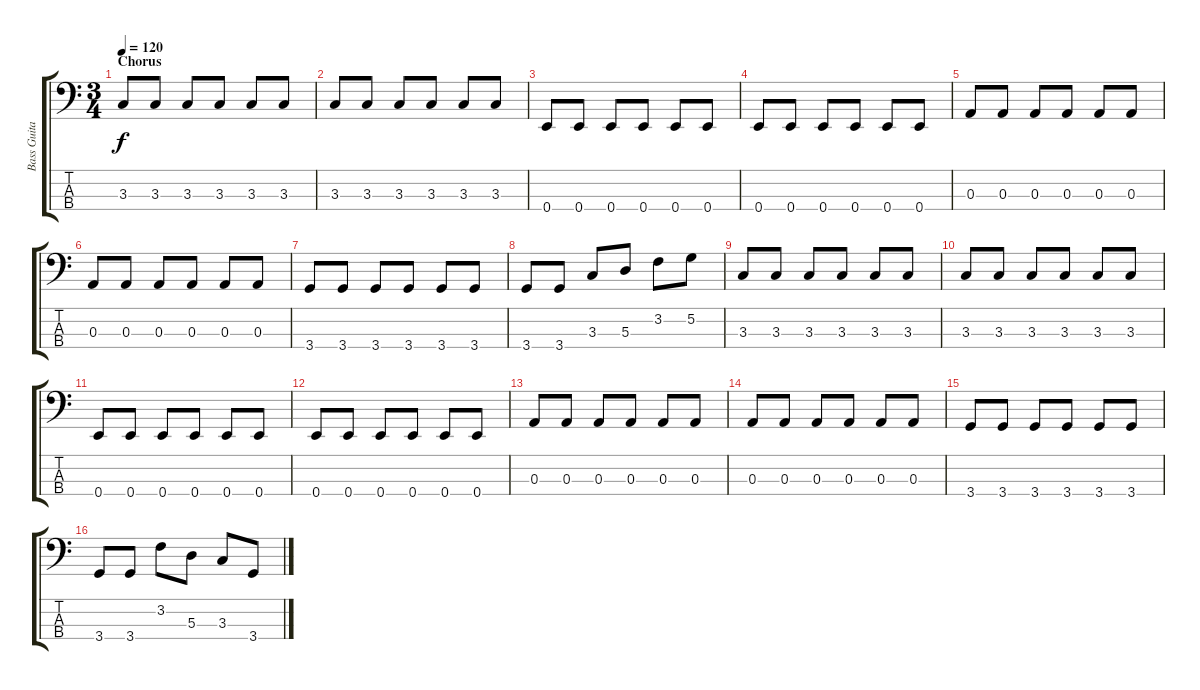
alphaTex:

\track ("Bass Guitar" "Bass Guita") {instrument electricbasspick}
\staff {score tabs}
\tuning (G2 D2 A1 E1) {hide}
\ts (3 4)
\section ("" "Chorus")
\tempo 120
\clef f4
\ks c
3.3.8{dy f} 3.3.8 3.3.8 3.3.8 3.3.8 3.3.8 |
3.3.8 3.3.8 3.3.8 3.3.8 3.3.8 3.3.8 |
0.4.8 0.4.8 0.4.8 0.4.8 0.4.8 0.4.8 |
0.4.8 0.4.8 0.4.8 0.4.8 0.4.8 0.4.8 |
0.3.8 0.3.8 0.3.8 0.3.8 0.3.8 0.3.8 |
0.3.8 0.3.8 0.3.8 0.3.8 0.3.8 0.3.8 |
3.4.8 3.4.8 3.4.8 3.4.8 3.4.8 3.4.8 |
3.4.8 3.4.8 3.3.8 5.3.8 3.2.8 5.2.8 |
3.3.8 3.3.8 3.3.8 3.3.8 3.3.8 3.3.8 |
3.3.8 3.3.8 3.3.8 3.3.8 3.3.8 3.3.8 |
0.4.8 0.4.8 0.4.8 0.4.8 0.4.8 0.4.8 |
0.4.8 0.4.8 0.4.8 0.4.8 0.4.8 0.4.8 |
0.3.8 0.3.8 0.3.8 0.3.8 0.3.8 0.3.8 |
0.3.8 0.3.8 0.3.8 0.3.8 0.3.8 0.3.8 |
3.4.8 3.4.8 3.4.8 3.4.8 3.4.8 3.4.8 |
3.4.8 3.4.8 3.2.8 5.3.8 3.3.8 3.4.8
